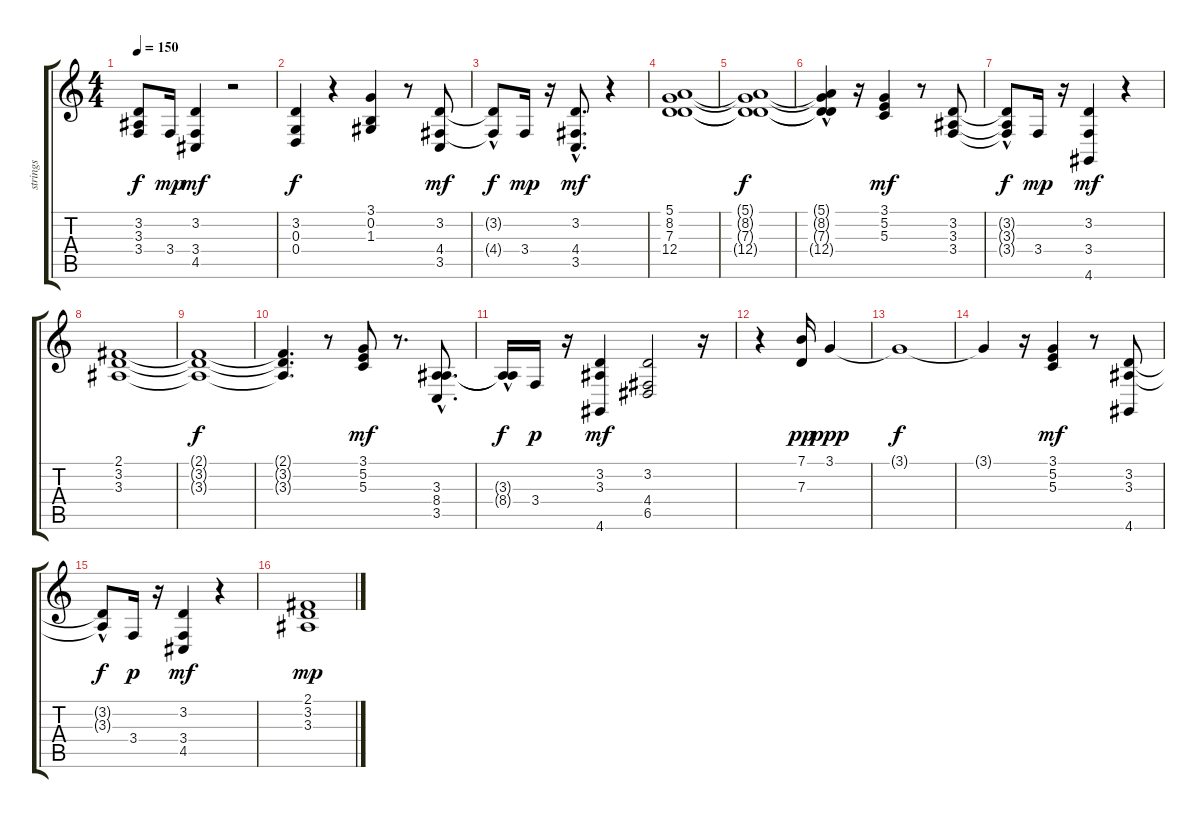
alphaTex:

\track ("strings" "strings") {instrument vibraphone}
\staff {score tabs}
\tuning (E4 B3 G3 D3 A2 E2) {hide}
\ts (4 4)
\tempo 150
\clef g2
\ks c
(3.2{t} 3.3{t} 3.4{t}).8{dy f} 3.4.16{dy mp} (3.2 3.4 4.5).4{dy mf} r.2 |
(3.2 0.3 0.4).4{dy f} r.4 (3.1 0.2 1.3).4 r.8 (3.2 4.4 3.5).8{dy mf} |
(3.2{hac t} 4.4{hac t}).8{dy f} 3.4.16{dy mp} r.16 (3.2{hac} 4.4 3.5).8{d dy mf} r.4 |
(5.1 8.2 7.3 12.4).1 |
(5.1{t} 8.2{t} 7.3{t} 12.4{t}).1{dy f} |
(5.1{hac t} 8.2{t} 7.3{t} 12.4{t}).4 r.16 (3.1 5.2 5.3).4{dy mf} r.8 (3.2 3.3 3.4).8 |
(3.2{hac t} 3.3{hac t} 3.4{t}).8{dy f} 3.4.16{dy mp} r.16 (3.2 3.4 4.6).4{dy mf} r.4 |
(2.1 3.2 3.3).1 |
(2.1{t} 3.2{t} 3.3{t}).1{dy f} |
(2.1{t} 3.2{t} 3.3{t}).4{d} r.8 (3.1 5.2 5.3).8{dy mf} r.8{d} (3.3{hac} 8.4{hac} 3.5).8{d} |
(3.3{t} 8.4{hac t}).16{dy f} 3.4.16{dy p} r.16 (3.2 3.3 4.6).4{dy mf} (3.2 4.4 6.5).2 r.16 |
r.4 (7.1 7.3).16{dy pp} 3.1.4{dy ppp} |
3.1{t}.1{dy f} |
3.1{t}.4 r.16 (3.1 5.2 5.3).4{dy mf} r.8 (3.2 3.3 4.6).8 |
(3.2{hac t} 3.3{hac t}).8{dy f} 3.4.16{dy p} r.16 (3.2 3.4 4.5).4{dy mf} r.4 |
(2.1 3.2 3.3).1{dy mp}
